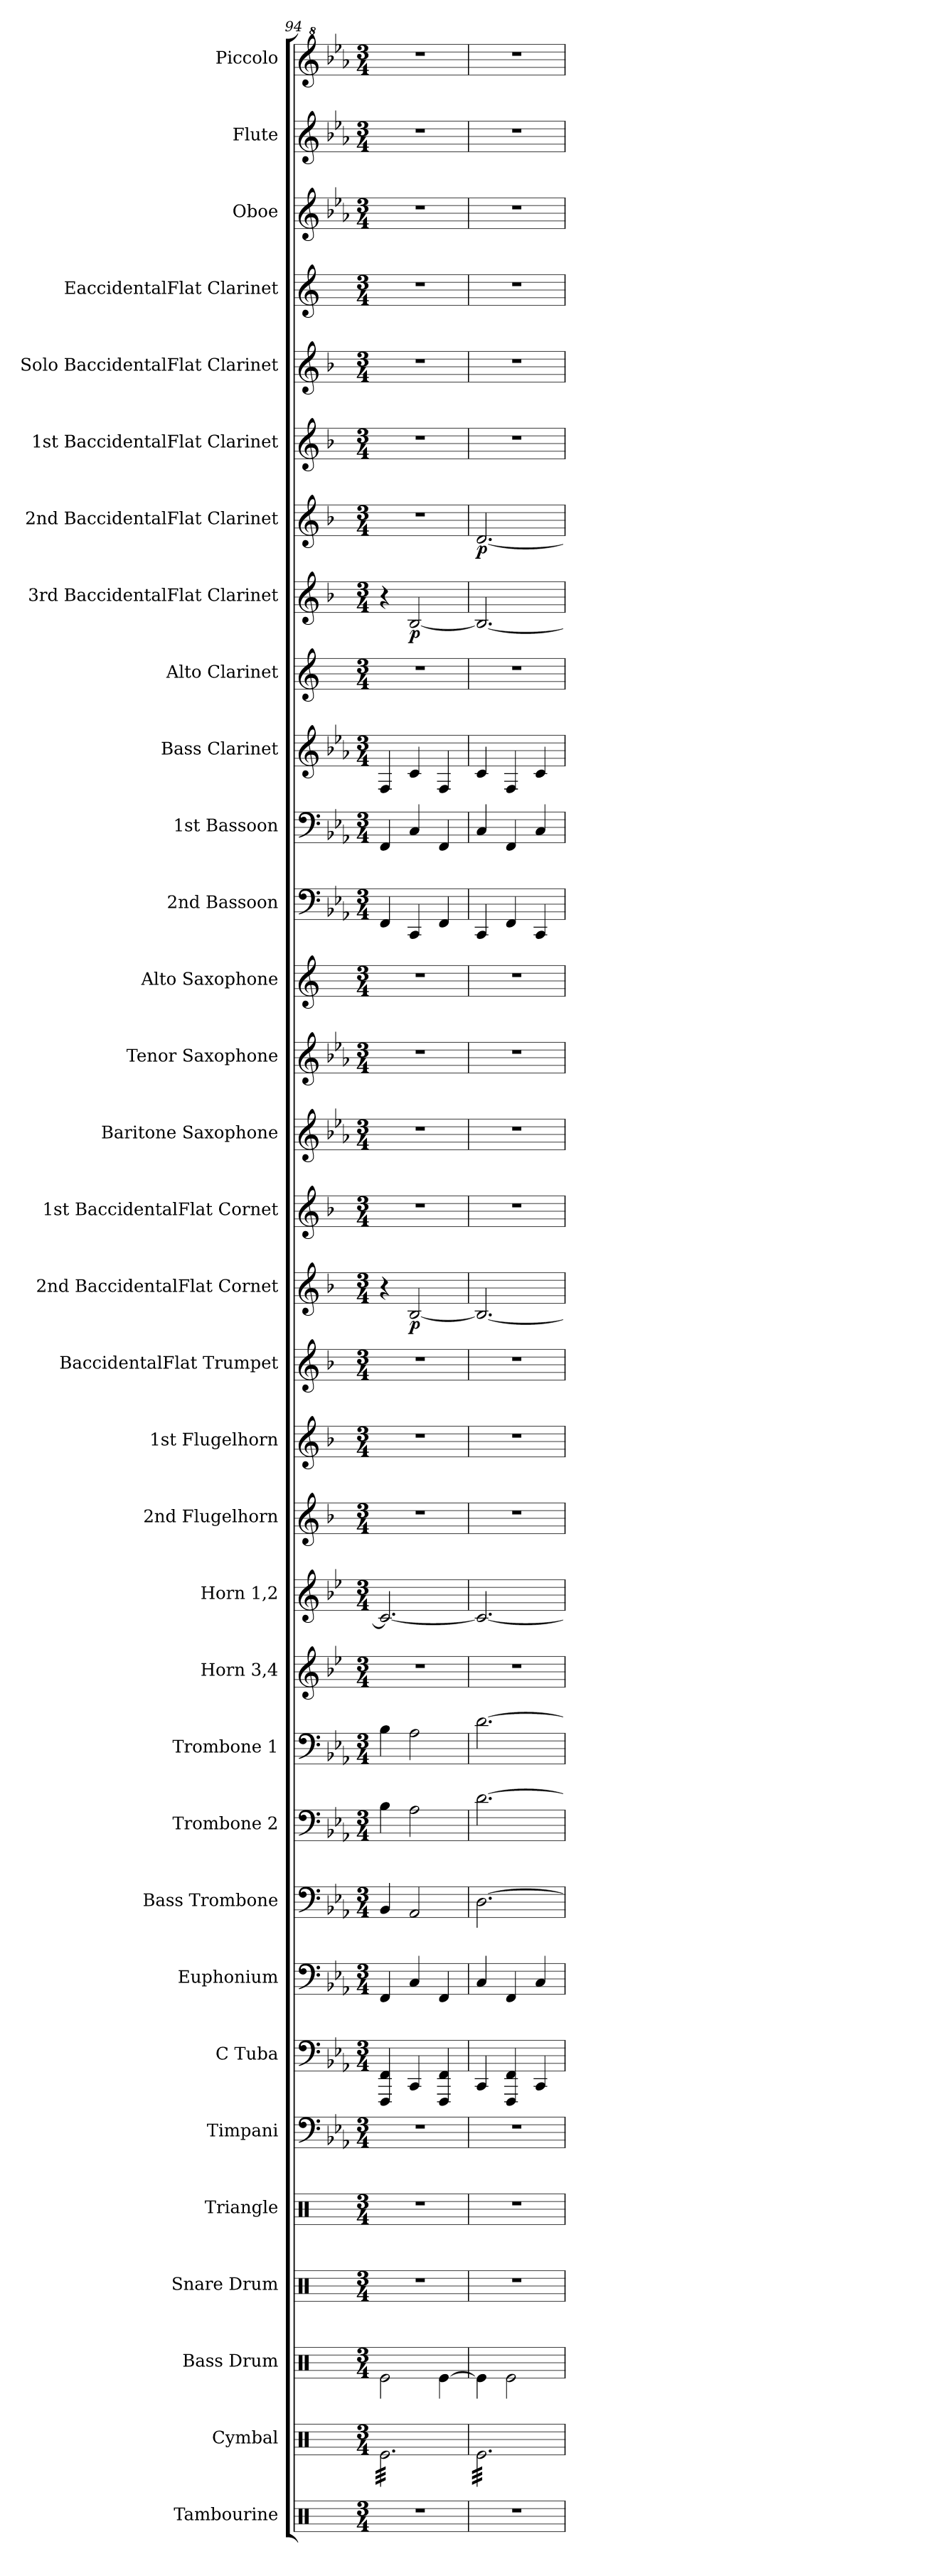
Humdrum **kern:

**kern	**kern	**kern	**kern	**kern	**kern	**kern	**kern	**kern	**kern	**kern	**kern	**kern	**kern	**kern	**kern	**kern	**dynam	**kern	**kern	**kern	**kern	**kern	**kern	**kern	**kern	**kern	**dynam	**kern	**dynam	**kern	**kern	**kern	**kern	**kern	**kern
*part33	*part32	*part31	*part30	*part29	*part28	*part27	*part26	*part25	*part24	*part23	*part22	*part21	*part20	*part19	*part18	*part17	*part17	*part16	*part15	*part14	*part13	*part12	*part11	*part10	*part9	*part8	*part8	*part7	*part7	*part6	*part5	*part4	*part3	*part2	*part1
*staff33	*staff32	*staff31	*staff30	*staff29	*staff28	*staff27	*staff26	*staff25	*staff24	*staff23	*staff22	*staff21	*staff20	*staff19	*staff18	*staff17	*staff17	*staff16	*staff15	*staff14	*staff13	*staff12	*staff11	*staff10	*staff9	*staff8	*staff8	*staff7	*staff7	*staff6	*staff5	*staff4	*staff3	*staff2	*staff1
*I"Tambourine	*I"Cymbal	*I"Bass Drum	*I"Snare Drum	*I"Triangle	*I"Timpani	*I"C Tuba	*I"Euphonium	*I"Bass Trombone	*I"Trombone 2	*I"Trombone 1	*I"Horn 3,4	*I"Horn 1,2	*I"2nd Flugelhorn	*I"1st Flugelhorn	*I"BaccidentalFlat Trumpet	*I"2nd BaccidentalFlat Cornet	*	*I"1st BaccidentalFlat Cornet	*I"Baritone Saxophone	*I"Tenor Saxophone	*I"Alto Saxophone	*I"2nd Bassoon	*I"1st Bassoon	*I"Bass Clarinet	*I"Alto Clarinet	*I"3rd BaccidentalFlat Clarinet	*	*I"2nd BaccidentalFlat Clarinet	*	*I"1st BaccidentalFlat Clarinet	*I"Solo BaccidentalFlat Clarinet	*I"EaccidentalFlat Clarinet	*I"Oboe	*I"Flute	*I"Piccolo
*I'Tamb.	*I'Cym.	*I'B. Dr.	*I'Sn. Dr.	*I'Trgl.	*I'Timp.	*I'C Tu.	*I'Eu.	*I'B. Trb.	*I'Trb. 2	*I'Trb. 1	*I'Hn. 3,4	*I'Hn. 1,2	*I'2nd Flghn.	*I'1st Flghn.	*I'BaccidentalFlat Tpt.	*I'2nd BaccidentalFlat Cnt.	*	*I'1st BaccidentalFlat Cnt.	*I'Bar. Sax.	*I'T. Sax.	*I'A. Sax.	*I'2nd Bsn.	*I'1st Bsn.	*I'B. Cl.	*I'A. Cl.	*I'3rd BaccidentalFlat Cl.	*	*I'2nd BaccidentalFlat Cl.	*	*I'1st BaccidentalFlat Cl.	*I'Solo BaccidentalFlat Cl.	*I'EaccidentalFlat Cl.	*I'Ob.	*I'Fl.	*I'Picc.
*clefX	*clefX	*clefX	*clefX	*clefX	*clefF4	*clefF4	*clefF4	*clefF4	*clefF4	*clefF4	*clefG2	*clefG2	*clefG2	*clefG2	*clefG2	*clefG2	*	*clefG2	*clefG2	*clefG2	*clefG2	*clefF4	*clefF4	*clefG2	*clefG2	*clefG2	*	*clefG2	*	*clefG2	*clefG2	*clefG2	*clefG2	*clefG2	*clefG^2
*	*	*	*	*	*	*	*	*	*	*	*ITrd4c7	*ITrd4c7	*ITrd1c2	*ITrd1c2	*ITrd1c2	*ITrd1c2	*	*ITrd1c2	*ITrd12c21	*ITrd8c14	*ITrd5c9	*	*	*ITrd8c14	*ITrd5c9	*ITrd1c2	*	*ITrd1c2	*	*ITrd1c2	*ITrd1c2	*ITrd-2c-3	*	*	*ITrd-7c-12
*k[]	*k[]	*k[]	*k[]	*k[]	*k[b-e-a-]	*k[b-e-a-]	*k[b-e-a-]	*k[b-e-a-]	*k[b-e-a-]	*k[b-e-a-]	*k[b-e-a-]	*k[b-e-a-]	*k[b-e-a-]	*k[b-e-a-]	*k[b-e-a-]	*k[b-e-a-]	*	*k[b-e-a-]	*k[b-e-a-]	*k[b-e-a-]	*k[b-e-a-]	*k[b-e-a-]	*k[b-e-a-]	*k[b-e-a-]	*k[b-e-a-]	*k[b-e-a-]	*	*k[b-e-a-]	*	*k[b-e-a-]	*k[b-e-a-]	*k[b-e-a-]	*k[b-e-a-]	*k[b-e-a-]	*k[b-e-a-]
*M3/4	*M3/4	*M3/4	*M3/4	*M3/4	*M3/4	*M3/4	*M3/4	*M3/4	*M3/4	*M3/4	*M3/4	*M3/4	*M3/4	*M3/4	*M3/4	*M3/4	*	*M3/4	*M3/4	*M3/4	*M3/4	*M3/4	*M3/4	*M3/4	*M3/4	*M3/4	*	*M3/4	*	*M3/4	*M3/4	*M3/4	*M3/4	*M3/4	*M3/4
=94	=94	=94	=94	=94	=94	=94	=94	=94	=94	=94	=94	=94	=94	=94	=94	=94	=94	=94	=94	=94	=94	=94	=94	=94	=94	=94	=94	=94	=94	=94	=94	=94	=94	=94	=94
*	*tremolo	*	*	*	*	*	*	*	*	*	*	*	*	*	*	*	*	*	*	*	*	*	*	*	*	*	*	*	*	*	*	*	*	*	*
2.r	32Re\LLL	2Re\	2.r	2.r	2.r	4FFF/ 4FF/	4FF/	4BB-/	4B-\	4B-\	2.r	2.F/_	2.r	2.r	2.r	4r	.	2.r	2.r	2.r	2.r	4FF/	4FF/	4FF/	2.r	4r	.	2.r	.	2.r	2.r	2.r	2.r	2.r	2.r
.	32Re\	.	.	.	.	.	.	.	.	.	.	.	.	.	.	.	.	.	.	.	.	.	.	.	.	.	.	.	.	.	.	.	.	.	.
.	32Re\	.	.	.	.	.	.	.	.	.	.	.	.	.	.	.	.	.	.	.	.	.	.	.	.	.	.	.	.	.	.	.	.	.	.
.	32Re\	.	.	.	.	.	.	.	.	.	.	.	.	.	.	.	.	.	.	.	.	.	.	.	.	.	.	.	.	.	.	.	.	.	.
.	32Re\	.	.	.	.	.	.	.	.	.	.	.	.	.	.	.	.	.	.	.	.	.	.	.	.	.	.	.	.	.	.	.	.	.	.
.	32Re\	.	.	.	.	.	.	.	.	.	.	.	.	.	.	.	.	.	.	.	.	.	.	.	.	.	.	.	.	.	.	.	.	.	.
.	32Re\	.	.	.	.	.	.	.	.	.	.	.	.	.	.	.	.	.	.	.	.	.	.	.	.	.	.	.	.	.	.	.	.	.	.
.	32Re\	.	.	.	.	.	.	.	.	.	.	.	.	.	.	.	.	.	.	.	.	.	.	.	.	.	.	.	.	.	.	.	.	.	.
!	!	!	!	!	!	!	!	!	!	!	!	!	!	!	!	!	!LO:DY:b	!	!	!	!	!	!	!	!	!	!LO:DY:b	!	!	!	!	!	!	!	!
.	32Re\	.	.	.	.	4CC/	4C/	2AA-/	2A-\	2A-\	.	.	.	.	.	[2A-/	p	.	.	.	.	4CC/	4C/	4C/	.	[2A-/	p	.	.	.	.	.	.	.	.
.	32Re\	.	.	.	.	.	.	.	.	.	.	.	.	.	.	.	.	.	.	.	.	.	.	.	.	.	.	.	.	.	.	.	.	.	.
.	32Re\	.	.	.	.	.	.	.	.	.	.	.	.	.	.	.	.	.	.	.	.	.	.	.	.	.	.	.	.	.	.	.	.	.	.
.	32Re\	.	.	.	.	.	.	.	.	.	.	.	.	.	.	.	.	.	.	.	.	.	.	.	.	.	.	.	.	.	.	.	.	.	.
.	32Re\	.	.	.	.	.	.	.	.	.	.	.	.	.	.	.	.	.	.	.	.	.	.	.	.	.	.	.	.	.	.	.	.	.	.
.	32Re\	.	.	.	.	.	.	.	.	.	.	.	.	.	.	.	.	.	.	.	.	.	.	.	.	.	.	.	.	.	.	.	.	.	.
.	32Re\	.	.	.	.	.	.	.	.	.	.	.	.	.	.	.	.	.	.	.	.	.	.	.	.	.	.	.	.	.	.	.	.	.	.
.	32Re\	.	.	.	.	.	.	.	.	.	.	.	.	.	.	.	.	.	.	.	.	.	.	.	.	.	.	.	.	.	.	.	.	.	.
.	32Re\	[4Re\	.	.	.	4FFF/ 4FF/	4FF/	.	.	.	.	.	.	.	.	.	.	.	.	.	.	4FF/	4FF/	4FF/	.	.	.	.	.	.	.	.	.	.	.
.	32Re\	.	.	.	.	.	.	.	.	.	.	.	.	.	.	.	.	.	.	.	.	.	.	.	.	.	.	.	.	.	.	.	.	.	.
.	32Re\	.	.	.	.	.	.	.	.	.	.	.	.	.	.	.	.	.	.	.	.	.	.	.	.	.	.	.	.	.	.	.	.	.	.
.	32Re\	.	.	.	.	.	.	.	.	.	.	.	.	.	.	.	.	.	.	.	.	.	.	.	.	.	.	.	.	.	.	.	.	.	.
.	32Re\	.	.	.	.	.	.	.	.	.	.	.	.	.	.	.	.	.	.	.	.	.	.	.	.	.	.	.	.	.	.	.	.	.	.
.	32Re\	.	.	.	.	.	.	.	.	.	.	.	.	.	.	.	.	.	.	.	.	.	.	.	.	.	.	.	.	.	.	.	.	.	.
.	32Re\	.	.	.	.	.	.	.	.	.	.	.	.	.	.	.	.	.	.	.	.	.	.	.	.	.	.	.	.	.	.	.	.	.	.
.	32Re\JJJ	.	.	.	.	.	.	.	.	.	.	.	.	.	.	.	.	.	.	.	.	.	.	.	.	.	.	.	.	.	.	.	.	.	.
=95	=95	=95	=95	=95	=95	=95	=95	=95	=95	=95	=95	=95	=95	=95	=95	=95	=95	=95	=95	=95	=95	=95	=95	=95	=95	=95	=95	=95	=95	=95	=95	=95	=95	=95	=95
!	!	!	!	!	!	!	!	!	!	!	!	!	!	!	!	!	!	!	!	!	!	!	!	!	!	!	!	!	!LO:DY:b	!	!	!	!	!	!
2.r	32Re\LLL	4Re\]	2.r	2.r	2.r	4CC/	4C/	[2.D\	[2.d\	[2.d\	2.r	2.F/_	2.r	2.r	2.r	2.A-/_	.	2.r	2.r	2.r	2.r	4CC/	4C/	4C/	2.r	2.A-/_	.	[2.c/	p	2.r	2.r	2.r	2.r	2.r	2.r
.	32Re\	.	.	.	.	.	.	.	.	.	.	.	.	.	.	.	.	.	.	.	.	.	.	.	.	.	.	.	.	.	.	.	.	.	.
.	32Re\	.	.	.	.	.	.	.	.	.	.	.	.	.	.	.	.	.	.	.	.	.	.	.	.	.	.	.	.	.	.	.	.	.	.
.	32Re\	.	.	.	.	.	.	.	.	.	.	.	.	.	.	.	.	.	.	.	.	.	.	.	.	.	.	.	.	.	.	.	.	.	.
.	32Re\	.	.	.	.	.	.	.	.	.	.	.	.	.	.	.	.	.	.	.	.	.	.	.	.	.	.	.	.	.	.	.	.	.	.
.	32Re\	.	.	.	.	.	.	.	.	.	.	.	.	.	.	.	.	.	.	.	.	.	.	.	.	.	.	.	.	.	.	.	.	.	.
.	32Re\	.	.	.	.	.	.	.	.	.	.	.	.	.	.	.	.	.	.	.	.	.	.	.	.	.	.	.	.	.	.	.	.	.	.
.	32Re\	.	.	.	.	.	.	.	.	.	.	.	.	.	.	.	.	.	.	.	.	.	.	.	.	.	.	.	.	.	.	.	.	.	.
.	32Re\	2Re\	.	.	.	4FFF/ 4FF/	4FF/	.	.	.	.	.	.	.	.	.	.	.	.	.	.	4FF/	4FF/	4FF/	.	.	.	.	.	.	.	.	.	.	.
.	32Re\	.	.	.	.	.	.	.	.	.	.	.	.	.	.	.	.	.	.	.	.	.	.	.	.	.	.	.	.	.	.	.	.	.	.
.	32Re\	.	.	.	.	.	.	.	.	.	.	.	.	.	.	.	.	.	.	.	.	.	.	.	.	.	.	.	.	.	.	.	.	.	.
.	32Re\	.	.	.	.	.	.	.	.	.	.	.	.	.	.	.	.	.	.	.	.	.	.	.	.	.	.	.	.	.	.	.	.	.	.
.	32Re\	.	.	.	.	.	.	.	.	.	.	.	.	.	.	.	.	.	.	.	.	.	.	.	.	.	.	.	.	.	.	.	.	.	.
.	32Re\	.	.	.	.	.	.	.	.	.	.	.	.	.	.	.	.	.	.	.	.	.	.	.	.	.	.	.	.	.	.	.	.	.	.
.	32Re\	.	.	.	.	.	.	.	.	.	.	.	.	.	.	.	.	.	.	.	.	.	.	.	.	.	.	.	.	.	.	.	.	.	.
.	32Re\	.	.	.	.	.	.	.	.	.	.	.	.	.	.	.	.	.	.	.	.	.	.	.	.	.	.	.	.	.	.	.	.	.	.
.	32Re\	.	.	.	.	4CC/	4C/	.	.	.	.	.	.	.	.	.	.	.	.	.	.	4CC/	4C/	4C/	.	.	.	.	.	.	.	.	.	.	.
.	32Re\	.	.	.	.	.	.	.	.	.	.	.	.	.	.	.	.	.	.	.	.	.	.	.	.	.	.	.	.	.	.	.	.	.	.
.	32Re\	.	.	.	.	.	.	.	.	.	.	.	.	.	.	.	.	.	.	.	.	.	.	.	.	.	.	.	.	.	.	.	.	.	.
.	32Re\	.	.	.	.	.	.	.	.	.	.	.	.	.	.	.	.	.	.	.	.	.	.	.	.	.	.	.	.	.	.	.	.	.	.
.	32Re\	.	.	.	.	.	.	.	.	.	.	.	.	.	.	.	.	.	.	.	.	.	.	.	.	.	.	.	.	.	.	.	.	.	.
.	32Re\	.	.	.	.	.	.	.	.	.	.	.	.	.	.	.	.	.	.	.	.	.	.	.	.	.	.	.	.	.	.	.	.	.	.
.	32Re\	.	.	.	.	.	.	.	.	.	.	.	.	.	.	.	.	.	.	.	.	.	.	.	.	.	.	.	.	.	.	.	.	.	.
.	32Re\JJJ	.	.	.	.	.	.	.	.	.	.	.	.	.	.	.	.	.	.	.	.	.	.	.	.	.	.	.	.	.	.	.	.	.	.
*	*Xtremolo	*	*	*	*	*	*	*	*	*	*	*	*	*	*	*	*	*	*	*	*	*	*	*	*	*	*	*	*	*	*	*	*	*	*
=	=	=	=	=	=	=	=	=	=	=	=	=	=	=	=	=	=	=	=	=	=	=	=	=	=	=	=	=	=	=	=	=	=	=	=
*-	*-	*-	*-	*-	*-	*-	*-	*-	*-	*-	*-	*-	*-	*-	*-	*-	*-	*-	*-	*-	*-	*-	*-	*-	*-	*-	*-	*-	*-	*-	*-	*-	*-	*-	*-
